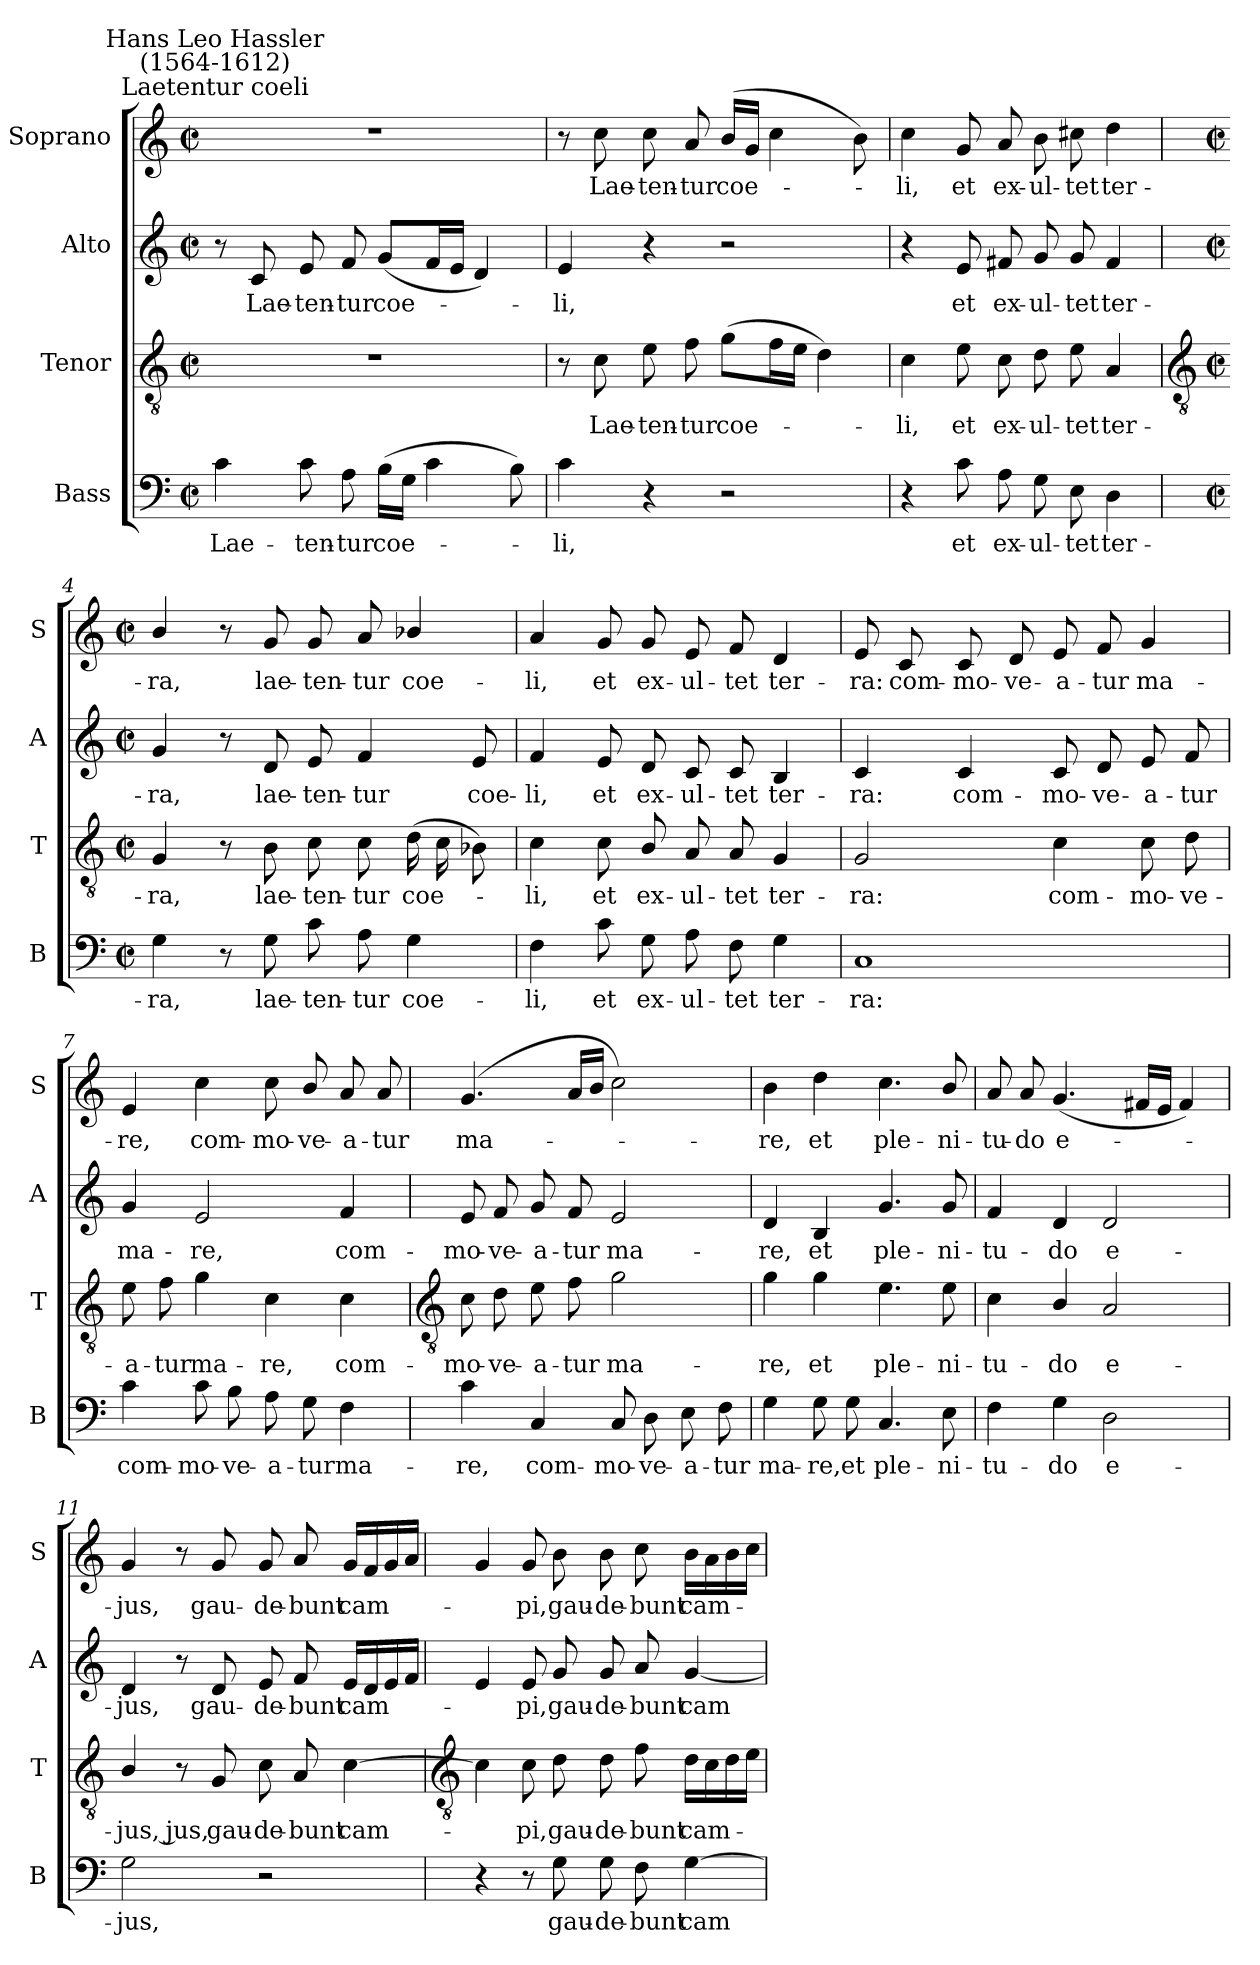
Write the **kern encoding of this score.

**kern	**text	**kern	**text	**kern	**text	**kern	**text
*part4	*part4	*part3	*part3	*part2	*part2	*part1	*part1
*staff4	*staff4	*staff3	*staff3	*staff2	*staff2	*staff1	*staff1
*I"Bass	*	*I"Tenor	*	*I"Alto	*	*I"Soprano	*
*I'B	*	*I'T	*	*I'A	*	*I'S	*
*clefF4	*	*clefGv2	*	*clefG2	*	*clefG2	*
*k[]	*	*k[]	*	*k[]	*	*k[]	*
*C:	*	*C:	*	*C:	*	*C:	*
*M2/2	*	*M2/2	*	*M2/2	*	*M2/2	*
*met(c|)	*	*met(c|)	*	*met(c|)	*	*met(c|)	*
=1	=1	=1	=1	=1	=1	=1	=1
!	!	!	!	!	!	!LO:TX:a:cj:t=Laetentur coeli	!
!	!	!	!	!	!	!LO:TX:a:cj:t=Hans Leo Hassler\n(1564-1612)	!
!	!LO:LY:b	!	!	!	!	!	!
4c	Lae-	1r	.	8r	.	1r	.
!	!	!	!	!	!LO:LY:b	!	!
.	.	.	.	8c	Lae-	.	.
!	!LO:LY:b	!	!	!	!LO:LY:b	!	!
8c	-ten-	.	.	8e	-ten-	.	.
!	!LO:LY:b	!	!	!	!LO:LY:b	!	!
8A	-tur	.	.	8f	-tur	.	.
!	!LO:LY:b	!	!	!	!LO:LY:b	!	!
(>16BLL	coe-	.	.	(<8gL	coe-	.	.
16GJJ	.	.	.	.	.	.	.
4c	.	.	.	16fL	.	.	.
.	.	.	.	16eJJ	.	.	.
.	.	.	.	4d)	.	.	.
8B)	.	.	.	.	.	.	.
=2	=2	=2	=2	=2	=2	=2	=2
!	!LO:LY:b	!	!	!	!LO:LY:b	!	!
4c	li,	8r	.	4e	li,	8r	.
!	!	!	!LO:LY:b	!	!	!	!LO:LY:b
.	.	8c	Lae-	.	.	8cc	Lae-
!	!	!	!LO:LY:b	!	!	!	!LO:LY:b
4r	.	8e	-ten-	4r	.	8cc	-ten-
!	!	!	!LO:LY:b	!	!	!	!LO:LY:b
.	.	8f	-tur	.	.	8a	-tur
!	!	!	!LO:LY:b	!	!	!	!LO:LY:b
2r	.	(>8gL	coe-	2r	.	(<16bLL	coe-
.	.	.	.	.	.	16gJJ	.
.	.	16fL	.	.	.	4cc	.
.	.	16eJJ	.	.	.	.	.
.	.	4d)	.	.	.	.	.
.	.	.	.	.	.	8b)	.
=3	=3	=3	=3	=3	=3	=3	=3
!	!	!	!LO:LY:b	!	!	!	!LO:LY:b
4r	.	4c	li,	4r	.	4cc	li,
!	!LO:LY:b	!	!LO:LY:b	!	!LO:LY:b	!	!LO:LY:b
8c	et	8e	et	8e	et	8g	et
!	!LO:LY:b	!	!LO:LY:b	!	!LO:LY:b	!	!LO:LY:b
8A	ex-	8c	ex-	8f#X	ex-	8a	ex-
!	!LO:LY:b	!	!LO:LY:b	!	!LO:LY:b	!	!LO:LY:b
8G	-ul-	8d	-ul-	8g	-ul-	8b	-ul-
!	!LO:LY:b	!	!LO:LY:b	!	!LO:LY:b	!	!LO:LY:b
8E	-tet	8e	-tet	8g	-tet	8cc#X	-tet
!	!LO:LY:b	!	!LO:LY:b	!	!LO:LY:b	!	!LO:LY:b
4D	ter-	4A	ter-	4f#	ter-	4dd	ter-
!!LO:LB:g=z
=4	=4	=4	=4	=4	=4	=4	=4
*	*	*clefGv2	*	*	*	*	*
*M2/2	*	*M2/2	*	*M2/2	*	*M2/2	*
*met(c|)	*	*met(c|)	*	*met(c|)	*	*met(c|)	*
!	!LO:LY:b	!	!LO:LY:b	!	!LO:LY:b	!	!LO:LY:b
4G	-ra,	4G	-ra,	4g	-ra,	4b/	-ra,
8r	.	8r	.	8r	.	8r	.
!	!LO:LY:b	!	!LO:LY:b	!	!LO:LY:b	!	!LO:LY:b
8G	lae-	8B	lae-	8d	lae-	8g	lae-
!	!LO:LY:b	!	!LO:LY:b	!	!LO:LY:b	!	!LO:LY:b
8c	-ten-	8c	-ten-	8e	-ten-	8g	-ten-
!	!LO:LY:b	!	!LO:LY:b	!	!LO:LY:b	!	!LO:LY:b
8A	-tur	8c	-tur	4f	-tur	8a	-tur
!	!LO:LY:b	!	!LO:LY:b	!	!	!	!LO:LY:b
4G	coe-	(>16dLL	coe-	.	.	4b-X/	coe-
.	.	16c	.	.	.	.	.
!	!	!	!	!	!LO:LY:b	!	!
.	.	8B-XJ)	.	8e	coe-	.	.
=5	=5	=5	=5	=5	=5	=5	=5
!	!LO:LY:b	!	!LO:LY:b	!	!LO:LY:b	!	!LO:LY:b
4F	-li,	4c	li,	4f	-li,	4a	-li,
!	!LO:LY:b	!	!LO:LY:b	!	!LO:LY:b	!	!LO:LY:b
8c	et	8c	et	8e	et	8g	et
!	!LO:LY:b	!	!LO:LY:b	!	!LO:LY:b	!	!LO:LY:b
8G	ex-	8B/	ex-	8d	ex-	8g	ex-
!	!LO:LY:b	!	!LO:LY:b	!	!LO:LY:b	!	!LO:LY:b
8A	-ul-	8A	-ul-	8c	-ul-	8e	-ul-
!	!LO:LY:b	!	!LO:LY:b	!	!LO:LY:b	!	!LO:LY:b
8F	-tet	8A	-tet	8c	-tet	8f	-tet
!	!LO:LY:b	!	!LO:LY:b	!	!LO:LY:b	!	!LO:LY:b
4G	ter-	4G	ter-	4B	ter-	4d	ter-
=6	=6	=6	=6	=6	=6	=6	=6
!	!LO:LY:b	!	!LO:LY:b	!	!LO:LY:b	!	!LO:LY:b
1C	-ra:	2G	-ra:	4c	-ra:	8e	-ra:
!	!	!	!	!	!	!	!LO:LY:b
.	.	.	.	.	.	8c	com-
!	!	!	!	!	!LO:LY:b	!	!LO:LY:b
.	.	.	.	4c	com-	8c	-mo-
!	!	!	!	!	!	!	!LO:LY:b
.	.	.	.	.	.	8d	-ve-
!	!	!	!LO:LY:b	!	!LO:LY:b	!	!LO:LY:b
.	.	4c	com-	8c	-mo-	8e	-a-
!	!	!	!	!	!LO:LY:b	!	!LO:LY:b
.	.	.	.	8d	-ve-	8f	-tur
!	!	!	!LO:LY:b	!	!LO:LY:b	!	!LO:LY:b
.	.	8c	-mo-	8e	-a-	4g	ma-
!	!	!	!LO:LY:b	!	!LO:LY:b	!	!
.	.	8d	-ve-	8f	-tur	.	.
=7	=7	=7	=7	=7	=7	=7	=7
!	!LO:LY:b	!	!LO:LY:b	!	!LO:LY:b	!	!LO:LY:b
4c	com-	8e	-a-	4g	ma-	4e	-re,
!	!	!	!LO:LY:b	!	!	!	!
.	.	8f	-tur	.	.	.	.
!	!LO:LY:b	!	!LO:LY:b	!	!LO:LY:b	!	!LO:LY:b
8c	-mo-	4g	ma-	2e	-re,	4cc	com-
!	!LO:LY:b	!	!	!	!	!	!
8B	-ve-	.	.	.	.	.	.
!	!LO:LY:b	!	!LO:LY:b	!	!	!	!LO:LY:b
8A	-a-	4c	-re,	.	.	8cc	-mo-
!	!LO:LY:b	!	!	!	!	!	!LO:LY:b
8G	-tur	.	.	.	.	8b/	-ve-
!	!LO:LY:b	!	!LO:LY:b	!	!LO:LY:b	!	!LO:LY:b
4F	ma-	4c	com-	4f	com-	8a	-a-
!	!	!	!	!	!	!	!LO:LY:b
.	.	.	.	.	.	8a	-tur
!!LO:LB:g=z
=8	=8	=8	=8	=8	=8	=8	=8
*	*	*clefGv2	*	*	*	*	*
!	!LO:LY:b	!	!LO:LY:b	!	!LO:LY:b	!	!LO:LY:b
4c	-re,	8c	-mo-	8e	-mo-	(<4.g	ma-
!	!	!	!LO:LY:b	!	!LO:LY:b	!	!
.	.	8d	-ve-	8f	-ve-	.	.
!	!LO:LY:b	!	!LO:LY:b	!	!LO:LY:b	!	!
4C	com-	8e	-a-	8g	-a-	.	.
!	!	!	!LO:LY:b	!	!LO:LY:b	!	!
.	.	8f	-tur	8f	-tur	16aLL	.
.	.	.	.	.	.	16bJJ	.
!	!LO:LY:b	!	!LO:LY:b	!	!LO:LY:b	!	!
8C	-mo-	2g	ma-	2e	ma-	2cc)	.
!	!LO:LY:b	!	!	!	!	!	!
8D	-ve-	.	.	.	.	.	.
!	!LO:LY:b	!	!	!	!	!	!
8E	-a-	.	.	.	.	.	.
!	!LO:LY:b	!	!	!	!	!	!
8F	-tur	.	.	.	.	.	.
=9	=9	=9	=9	=9	=9	=9	=9
!	!LO:LY:b	!	!LO:LY:b	!	!LO:LY:b	!	!LO:LY:b
4G	ma-	4g	-re,	4d	-re,	4b	re,
!	!LO:LY:b	!	!LO:LY:b	!	!LO:LY:b	!	!LO:LY:b
8G	-re,	4g	et	4B	et	4dd	et
!	!LO:LY:b	!	!	!	!	!	!
8G	et	.	.	.	.	.	.
!	!LO:LY:b	!	!LO:LY:b	!	!LO:LY:b	!	!LO:LY:b
4.C	ple-	4.e	ple-	4.g	ple-	4.cc	ple-
!	!LO:LY:b	!	!LO:LY:b	!	!LO:LY:b	!	!LO:LY:b
8E	-ni-	8e	-ni-	8g	-ni-	8b/	-ni-
=10	=10	=10	=10	=10	=10	=10	=10
!	!LO:LY:b	!	!LO:LY:b	!	!LO:LY:b	!	!LO:LY:b
4F	-tu-	4c	-tu-	4f	-tu-	8a	-tu-
!	!	!	!	!	!	!	!LO:LY:b
.	.	.	.	.	.	8a	-do
!	!LO:LY:b	!	!LO:LY:b	!	!LO:LY:b	!	!LO:LY:b
4G	-do	4B/	-do	4d	-do	(<4.g	e-
!	!LO:LY:b	!	!LO:LY:b	!	!LO:LY:b	!	!
2D	e-	2A	e-	2d	e-	.	.
.	.	.	.	.	.	16f#XLL	.
.	.	.	.	.	.	16eJJ	.
.	.	.	.	.	.	4f#)	.
=11	=11	=11	=11	=11	=11	=11	=11
!	!LO:LY:b	!	!LO:LY:b	!	!LO:LY:b	!	!LO:LY:b
2G	-jus,	4B/	-jus, jus,	4d	-jus,	4g	jus,
.	.	8r	.	8r	.	8r	.
!	!	!	!LO:LY:b	!	!LO:LY:b	!	!LO:LY:b
.	.	8G	gau-	8d	gau-	8g	gau-
!	!	!	!LO:LY:b	!	!LO:LY:b	!	!LO:LY:b
2r	.	8c	-de-	8e	-de-	8g	-de-
!	!	!	!LO:LY:b	!	!LO:LY:b	!	!LO:LY:b
.	.	8A	-bunt	8f	-bunt	8a	-bunt
!	!	!	!LO:LY:b	!	!LO:LY:b	!	!LO:LY:b
.	.	[4c	cam-	16eLL	cam-	16gLL	cam-
.	.	.	.	16d	.	16f	.
.	.	.	.	16e	.	16g	.
.	.	.	.	16fJJ	.	16aJJ	.
!!LO:LB:g=z
=12	=12	=12	=12	=12	=12	=12	=12
*	*	*clefGv2	*	*	*	*	*
4r	.	4c]	.	4e	.	4g	.
!	!	!	!LO:LY:b	!	!LO:LY:b	!	!LO:LY:b
8r	.	8c	-pi,	8e	pi,	8g	pi,
!	!LO:LY:b	!	!LO:LY:b	!	!LO:LY:b	!	!LO:LY:b
8G	gau-	8d	gau-	8g	gau-	8b	gau-
!	!LO:LY:b	!	!LO:LY:b	!	!LO:LY:b	!	!LO:LY:b
8G	-de-	8d	-de-	8g	-de-	8b	-de-
!	!LO:LY:b	!	!LO:LY:b	!	!LO:LY:b	!	!LO:LY:b
8F	-bunt	8f	-bunt	8a	-bunt	8cc	-bunt
!	!LO:LY:b	!	!LO:LY:b	!	!LO:LY:b	!	!LO:LY:b
[4G	cam-	16dLL	cam-	[4g	cam-	16bLL	cam-
.	.	16c	.	.	.	16a	.
.	.	16d	.	.	.	16b	.
.	.	16eJJ	.	.	.	16ccJJ	.
=	=	=	=	=	=	=	=
*-	*-	*-	*-	*-	*-	*-	*-
